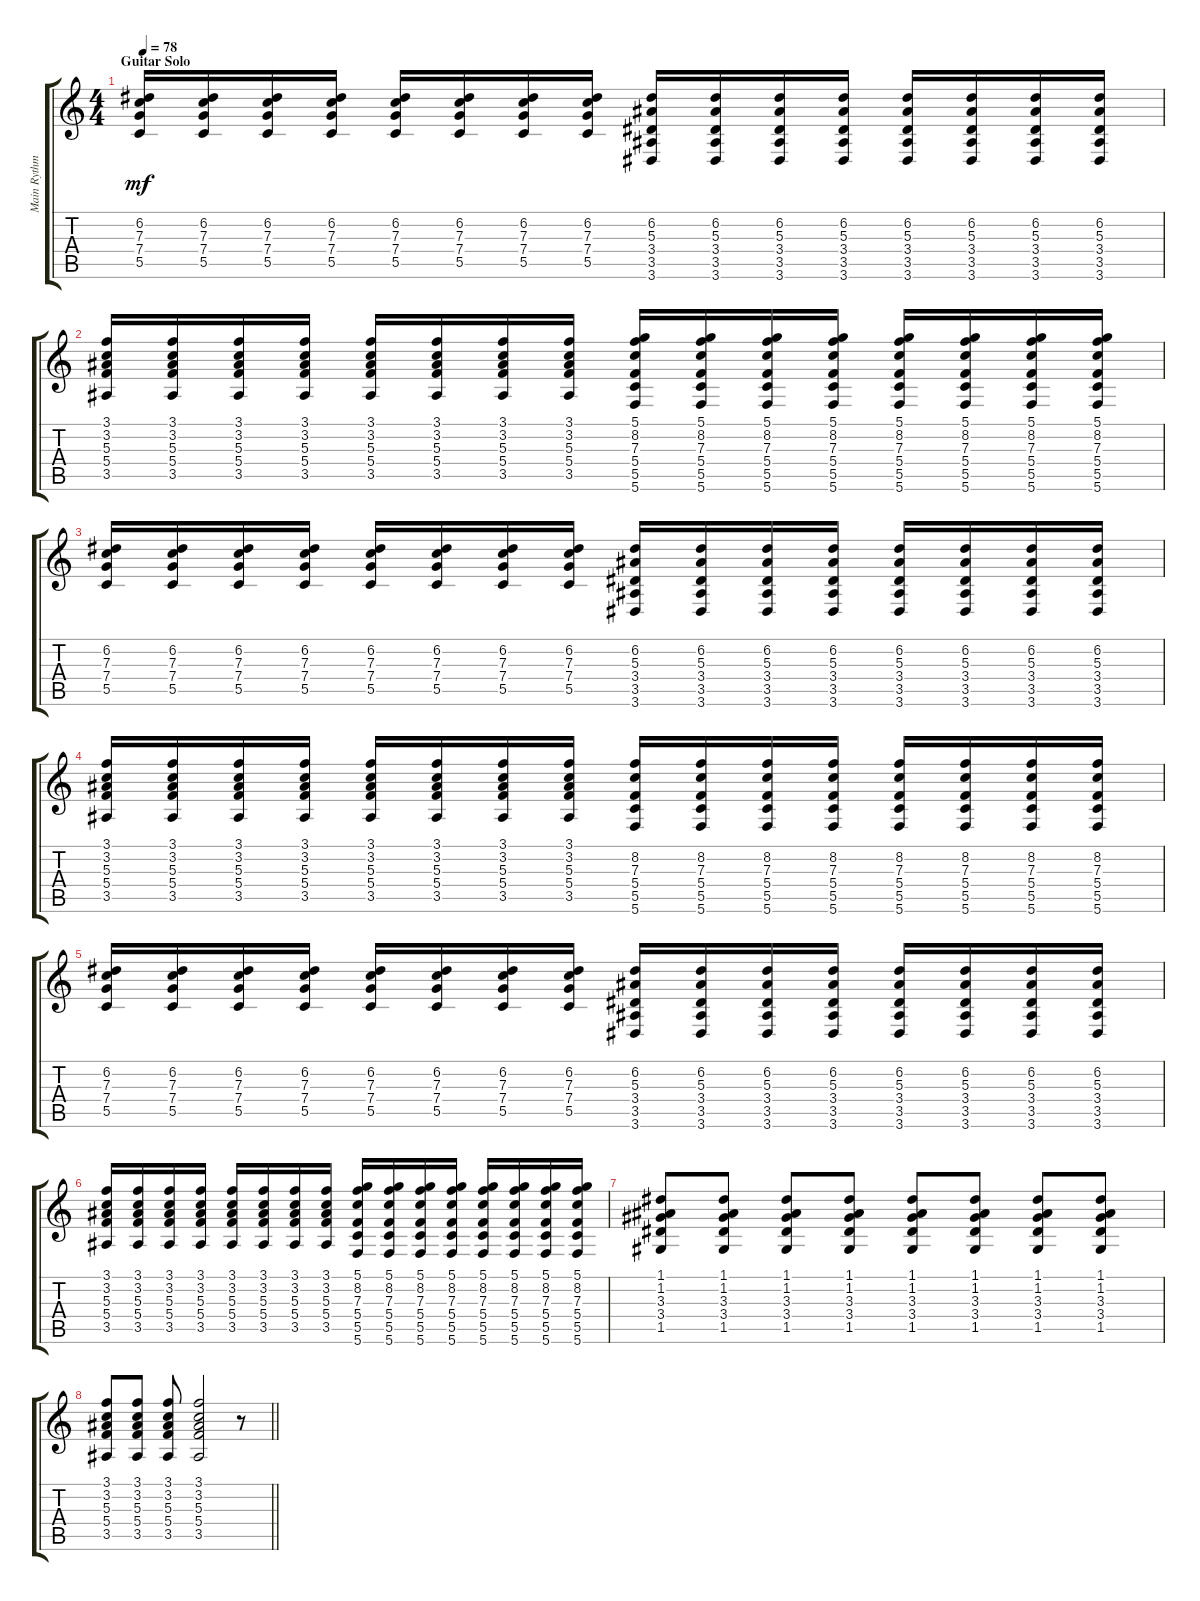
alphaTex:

\track ("Main Rythm" "Main Rythm") {instrument acousticguitarsteel}
\staff {score tabs}
\tuning (D4 A3 F3 C3 G2 C2) {hide}
\ts (4 4)
\section ("" "Guitar Solo")
\tempo 78
\clef g2
\ks c
(6.2 7.3 7.4 5.5).16{dy mf} (6.2 7.3 7.4 5.5).16 (6.2 7.3 7.4 5.5).16 (6.2 7.3 7.4 5.5).16 (6.2 7.3 7.4 5.5).16 (6.2 7.3 7.4 5.5).16 (6.2 7.3 7.4 5.5).16 (6.2 7.3 7.4 5.5).16 (6.2 5.3 3.4 3.5 3.6).16 (6.2 5.3 3.4 3.5 3.6).16 (6.2 5.3 3.4 3.5 3.6).16 (6.2 5.3 3.4 3.5 3.6).16 (6.2 5.3 3.4 3.5 3.6).16 (6.2 5.3 3.4 3.5 3.6).16 (6.2 5.3 3.4 3.5 3.6).16 (6.2 5.3 3.4 3.5 3.6).16 |
(3.1 3.2 5.3 5.4 3.5).16 (3.1 3.2 5.3 5.4 3.5).16 (3.1 3.2 5.3 5.4 3.5).16 (3.1 3.2 5.3 5.4 3.5).16 (3.1 3.2 5.3 5.4 3.5).16 (3.1 3.2 5.3 5.4 3.5).16 (3.1 3.2 5.3 5.4 3.5).16 (3.1 3.2 5.3 5.4 3.5).16 (5.1 8.2 7.3 5.4 5.5 5.6).16 (5.1 8.2 7.3 5.4 5.5 5.6).16 (5.1 8.2 7.3 5.4 5.5 5.6).16 (5.1 8.2 7.3 5.4 5.5 5.6).16 (5.1 8.2 7.3 5.4 5.5 5.6).16 (5.1 8.2 7.3 5.4 5.5 5.6).16 (5.1 8.2 7.3 5.4 5.5 5.6).16 (5.1 8.2 7.3 5.4 5.5 5.6).16 |
(6.2 7.3 7.4 5.5).16 (6.2 7.3 7.4 5.5).16 (6.2 7.3 7.4 5.5).16 (6.2 7.3 7.4 5.5).16 (6.2 7.3 7.4 5.5).16 (6.2 7.3 7.4 5.5).16 (6.2 7.3 7.4 5.5).16 (6.2 7.3 7.4 5.5).16 (6.2 5.3 3.4 3.5 3.6).16 (6.2 5.3 3.4 3.5 3.6).16 (6.2 5.3 3.4 3.5 3.6).16 (6.2 5.3 3.4 3.5 3.6).16 (6.2 5.3 3.4 3.5 3.6).16 (6.2 5.3 3.4 3.5 3.6).16 (6.2 5.3 3.4 3.5 3.6).16 (6.2 5.3 3.4 3.5 3.6).16 |
(3.1 3.2 5.3 5.4 3.5).16 (3.1 3.2 5.3 5.4 3.5).16 (3.1 3.2 5.3 5.4 3.5).16 (3.1 3.2 5.3 5.4 3.5).16 (3.1 3.2 5.3 5.4 3.5).16 (3.1 3.2 5.3 5.4 3.5).16 (3.1 3.2 5.3 5.4 3.5).16 (3.1 3.2 5.3 5.4 3.5).16 (8.2 7.3 5.4 5.5 5.6).16 (8.2 7.3 5.4 5.5 5.6).16 (8.2 7.3 5.4 5.5 5.6).16 (8.2 7.3 5.4 5.5 5.6).16 (8.2 7.3 5.4 5.5 5.6).16 (8.2 7.3 5.4 5.5 5.6).16 (8.2 7.3 5.4 5.5 5.6).16 (8.2 7.3 5.4 5.5 5.6).16 |
(6.2 7.3 7.4 5.5).16 (6.2 7.3 7.4 5.5).16 (6.2 7.3 7.4 5.5).16 (6.2 7.3 7.4 5.5).16 (6.2 7.3 7.4 5.5).16 (6.2 7.3 7.4 5.5).16 (6.2 7.3 7.4 5.5).16 (6.2 7.3 7.4 5.5).16 (6.2 5.3 3.4 3.5 3.6).16 (6.2 5.3 3.4 3.5 3.6).16 (6.2 5.3 3.4 3.5 3.6).16 (6.2 5.3 3.4 3.5 3.6).16 (6.2 5.3 3.4 3.5 3.6).16 (6.2 5.3 3.4 3.5 3.6).16 (6.2 5.3 3.4 3.5 3.6).16 (6.2 5.3 3.4 3.5 3.6).16 |
(3.1 3.2 5.3 5.4 3.5).16 (3.1 3.2 5.3 5.4 3.5).16 (3.1 3.2 5.3 5.4 3.5).16 (3.1 3.2 5.3 5.4 3.5).16 (3.1 3.2 5.3 5.4 3.5).16 (3.1 3.2 5.3 5.4 3.5).16 (3.1 3.2 5.3 5.4 3.5).16 (3.1 3.2 5.3 5.4 3.5).16 (5.1 8.2 7.3 5.4 5.5 5.6).16 (5.1 8.2 7.3 5.4 5.5 5.6).16 (5.1 8.2 7.3 5.4 5.5 5.6).16 (5.1 8.2 7.3 5.4 5.5 5.6).16 (5.1 8.2 7.3 5.4 5.5 5.6).16 (5.1 8.2 7.3 5.4 5.5 5.6).16 (5.1 8.2 7.3 5.4 5.5 5.6).16 (5.1 8.2 7.3 5.4 5.5 5.6).16 |
(1.1 1.2 3.3 3.4 1.5).8 (1.1 1.2 3.3 3.4 1.5).8 (1.1 1.2 3.3 3.4 1.5).8 (1.1 1.2 3.3 3.4 1.5).8 (1.1 1.2 3.3 3.4 1.5).8 (1.1 1.2 3.3 3.4 1.5).8 (1.1 1.2 3.3 3.4 1.5).8 (1.1 1.2 3.3 3.4 1.5).8 |
\barLineRight lightlight
(3.1 3.2 5.3 5.4 3.5).8 (3.1 3.2 5.3 5.4 3.5).8 (3.1 3.2 5.3 5.4 3.5).8 (3.1 3.2 5.3 5.4 3.5).2 r.8
